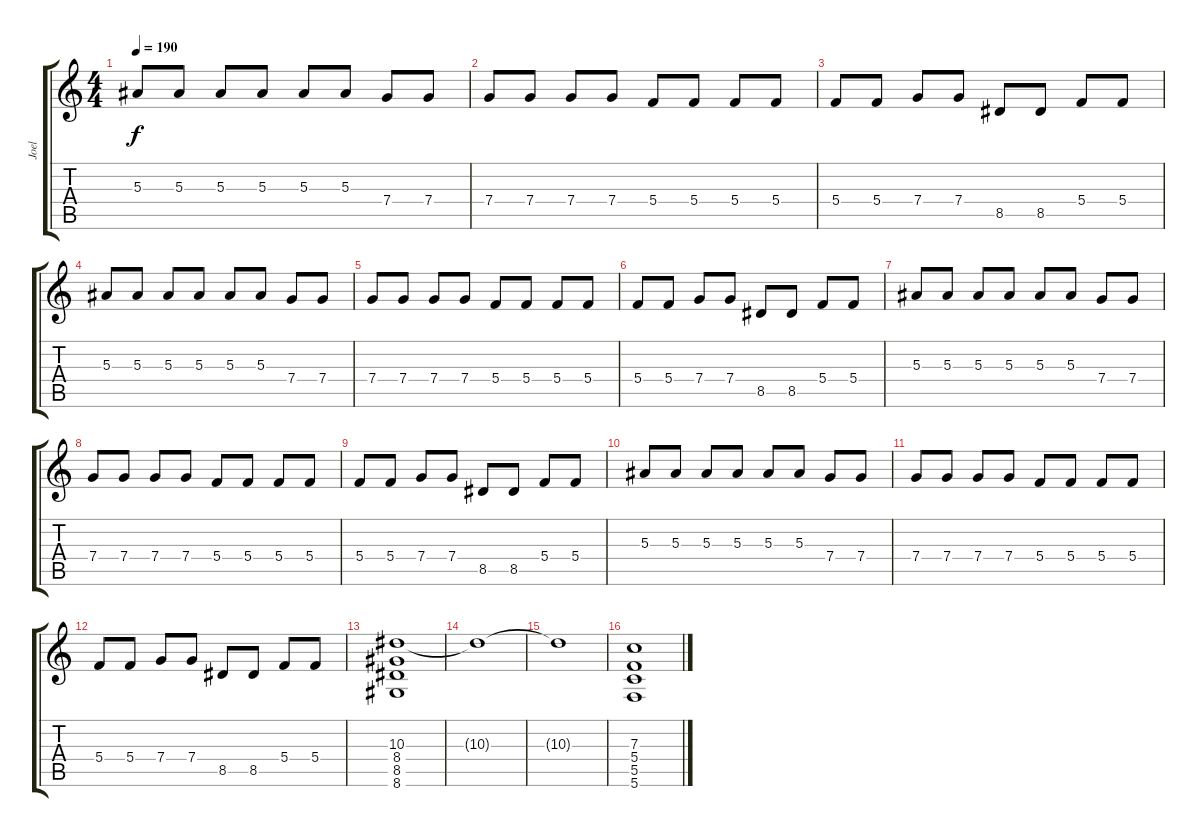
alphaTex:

\track ("Joel" "Joel") {instrument distortionguitar}
\staff {score tabs}
\tuning (D4 A3 F3 C3 G2 C2) {hide}
\ts (4 4)
\tempo 190
\clef g2
\ks c
5.3.8{dy f} 5.3.8 5.3.8 5.3.8 5.3.8 5.3.8 7.4.8 7.4.8 |
7.4.8 7.4.8 7.4.8 7.4.8 5.4.8 5.4.8 5.4.8 5.4.8 |
5.4.8 5.4.8 7.4.8 7.4.8 8.5.8 8.5.8 5.4.8 5.4.8 |
5.3.8 5.3.8 5.3.8 5.3.8 5.3.8 5.3.8 7.4.8 7.4.8 |
7.4.8 7.4.8 7.4.8 7.4.8 5.4.8 5.4.8 5.4.8 5.4.8 |
5.4.8 5.4.8 7.4.8 7.4.8 8.5.8 8.5.8 5.4.8 5.4.8 |
5.3.8 5.3.8 5.3.8 5.3.8 5.3.8 5.3.8 7.4.8 7.4.8 |
7.4.8 7.4.8 7.4.8 7.4.8 5.4.8 5.4.8 5.4.8 5.4.8 |
5.4.8 5.4.8 7.4.8 7.4.8 8.5.8 8.5.8 5.4.8 5.4.8 |
5.3.8 5.3.8 5.3.8 5.3.8 5.3.8 5.3.8 7.4.8 7.4.8 |
7.4.8 7.4.8 7.4.8 7.4.8 5.4.8 5.4.8 5.4.8 5.4.8 |
5.4.8 5.4.8 7.4.8 7.4.8 8.5.8 8.5.8 5.4.8 5.4.8 |
(10.3 8.4 8.5 8.6).1 |
10.3{t}.1 |
10.3{t}.1 |
(7.3 5.4 5.5 5.6).1
